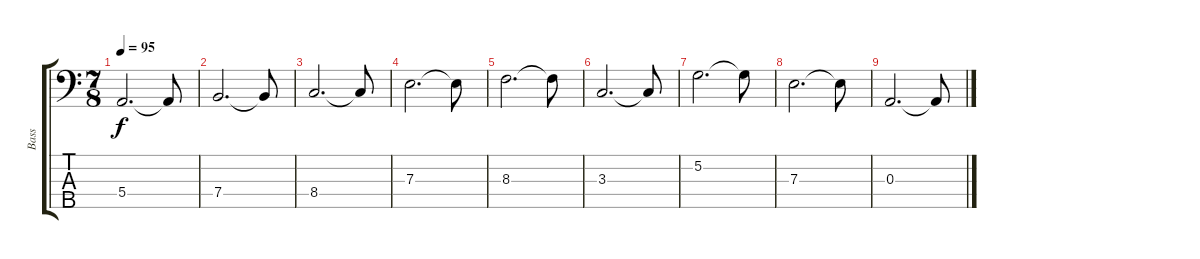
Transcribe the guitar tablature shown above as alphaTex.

\track ("Bass" "Bass") {instrument electricbassfinger}
\staff {score tabs}
\tuning (G2 D2 A1 E1 B0) {hide}
\ts (7 8)
\tempo 95
\clef f4
\ks c
5.4.2{d dy f} 5.4{t}.8 |
7.4.2{d} 7.4{t}.8 |
8.4.2{d} 8.4{t}.8 |
7.3.2{d} 7.3{t}.8 |
8.3.2{d} 8.3{t}.8 |
3.3.2{d} 3.3{t}.8 |
5.2.2{d} 5.2{t}.8 |
7.3.2{d} 7.3{t}.8 |
0.3.2{d} 0.3{t}.8
